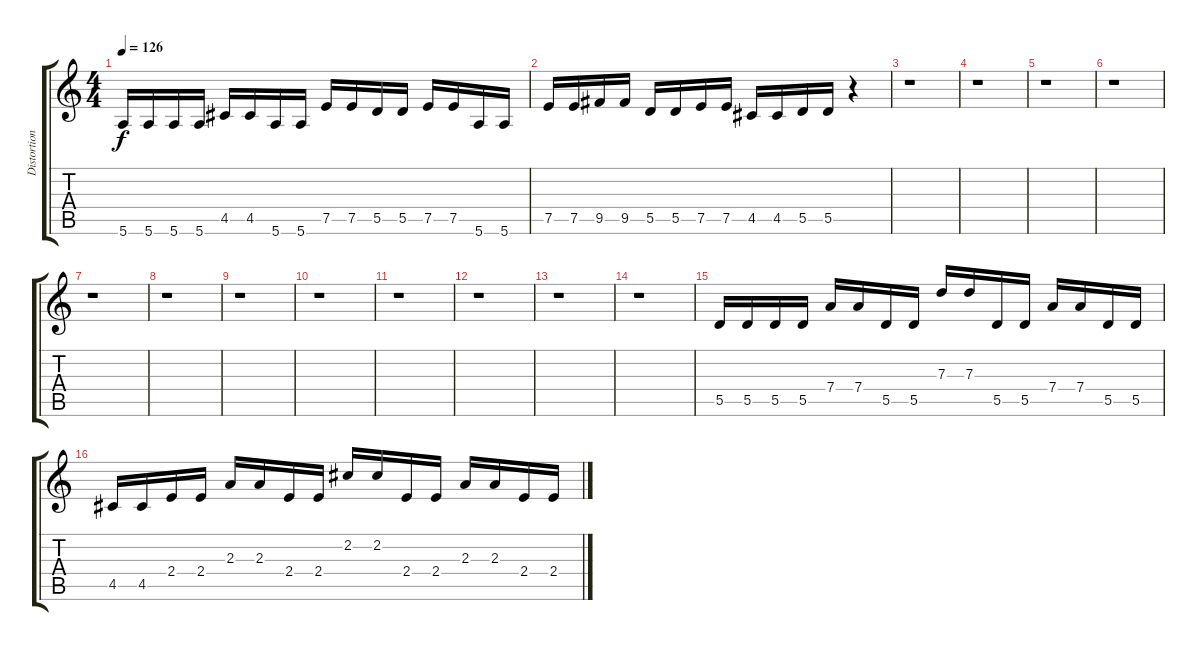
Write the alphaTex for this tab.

\track ("Distortion Guitar 1" "Distortion") {instrument distortionguitar}
\staff {score tabs}
\tuning (E4 B3 G3 D3 A2 E2) {hide}
\ts (4 4)
\tempo 126
\clef g2
\ks c
5.6.16{dy f} 5.6.16 5.6.16 5.6.16 4.5.16 4.5.16 5.6.16 5.6.16 7.5.16 7.5.16 5.5.16 5.5.16 7.5.16 7.5.16 5.6.16 5.6.16 |
7.5.16 7.5.16 9.5.16 9.5.16 5.5.16 5.5.16 7.5.16 7.5.16 4.5.16 4.5.16 5.5.16 5.5.16 r.4 |
r.1 |
r.1 |
r.1 |
r.1 |
r.1 |
r.1 |
r.1 |
r.1 |
r.1 |
r.1 |
r.1 |
r.1 |
5.5.16 5.5.16 5.5.16 5.5.16 7.4.16 7.4.16 5.5.16 5.5.16 7.3.16 7.3.16 5.5.16 5.5.16 7.4.16 7.4.16 5.5.16 5.5.16 |
4.5.16 4.5.16 2.4.16 2.4.16 2.3.16 2.3.16 2.4.16 2.4.16 2.2.16 2.2.16 2.4.16 2.4.16 2.3.16 2.3.16 2.4.16 2.4.16
